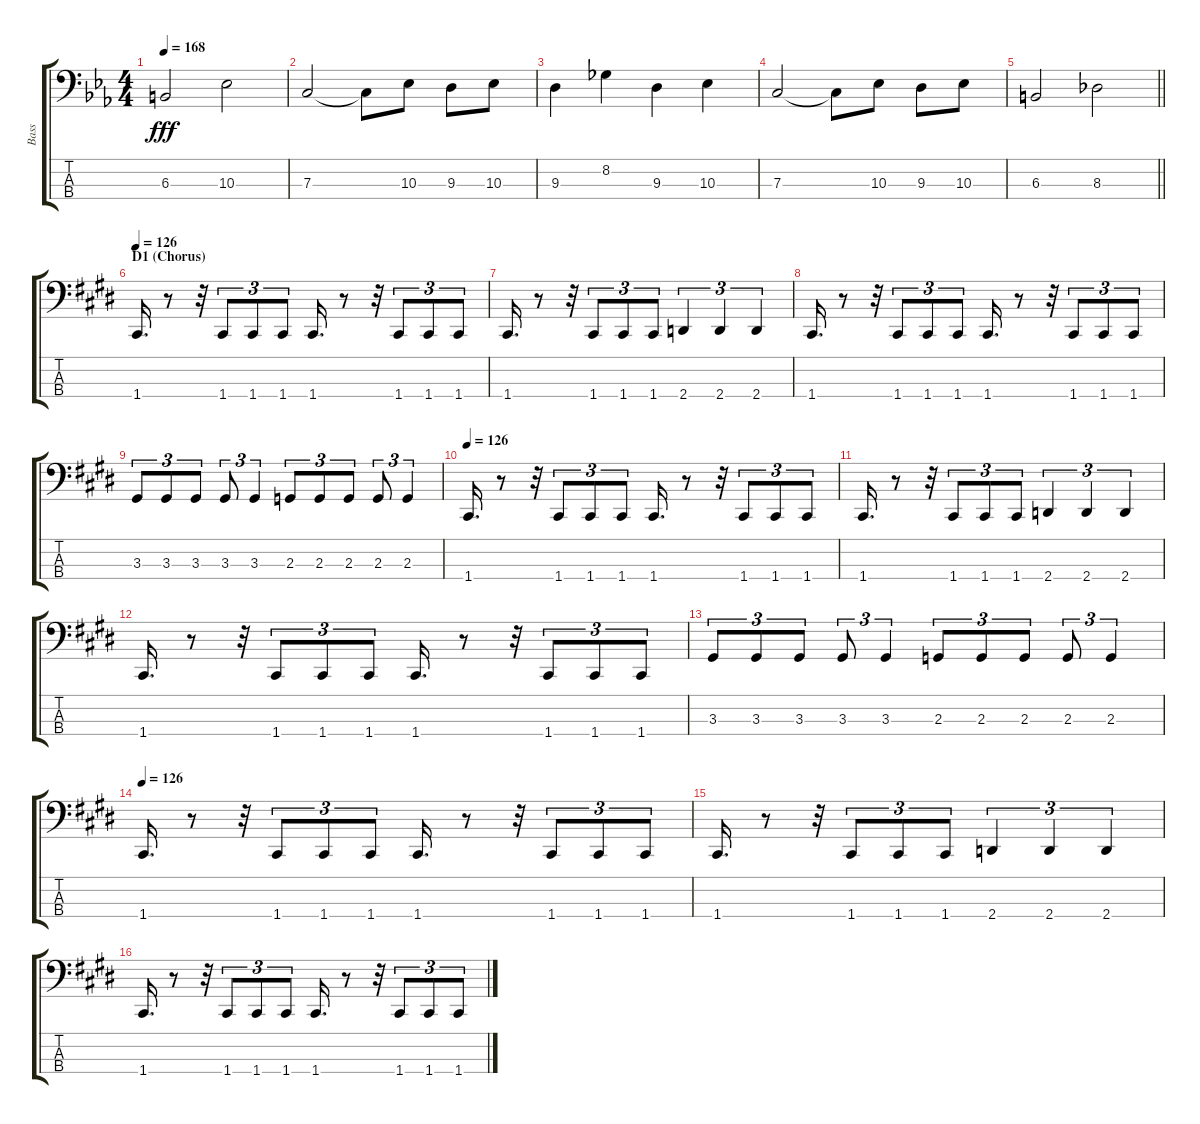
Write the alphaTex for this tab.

\track ("Bass" "Bass") {instrument electricbassfinger}
\staff {score tabs}
\tuning (Eb2 Bb1 F1 C1) {hide}
\ts (4 4)
\tempo 168
\clef f4
\ks cminor
6.3.2{dy fff} 10.3.2 |
7.3.2 7.3{t}.8 10.3.8 9.3.8 10.3.8 |
9.3.4 8.2.4 9.3.4 10.3.4 |
7.3.2 7.3{t}.8 10.3.8 9.3.8 10.3.8 |
\barLineRight lightlight
6.3.2 8.3.2 |
\section ("" "D1 (Chorus)")
\tempo 126
\ks c#minor
1.4.16{d} r.8 r.32 1.4.8{tu (3 2)} 1.4.8{tu (3 2)} 1.4.8{tu (3 2)} 1.4.16{d} r.8 r.32 1.4.8{tu (3 2)} 1.4.8{tu (3 2)} 1.4.8{tu (3 2)} |
1.4.16{d} r.8 r.32 1.4.8{tu (3 2)} 1.4.8{tu (3 2)} 1.4.8{tu (3 2)} 2.4.4{tu (3 2)} 2.4.4{tu (3 2)} 2.4.4{tu (3 2)} |
1.4.16{d} r.8 r.32 1.4.8{tu (3 2)} 1.4.8{tu (3 2)} 1.4.8{tu (3 2)} 1.4.16{d} r.8 r.32 1.4.8{tu (3 2)} 1.4.8{tu (3 2)} 1.4.8{tu (3 2)} |
3.3.8{tu (3 2)} 3.3.8{tu (3 2)} 3.3.8{tu (3 2)} 3.3.8{tu (3 2)} 3.3.4{tu (3 2)} 2.3.8{tu (3 2)} 2.3.8{tu (3 2)} 2.3.8{tu (3 2)} 2.3.8{tu (3 2)} 2.3.4{tu (3 2)} |
\tempo 126
1.4.16{d} r.8 r.32 1.4.8{tu (3 2)} 1.4.8{tu (3 2)} 1.4.8{tu (3 2)} 1.4.16{d} r.8 r.32 1.4.8{tu (3 2)} 1.4.8{tu (3 2)} 1.4.8{tu (3 2)} |
1.4.16{d} r.8 r.32 1.4.8{tu (3 2)} 1.4.8{tu (3 2)} 1.4.8{tu (3 2)} 2.4.4{tu (3 2)} 2.4.4{tu (3 2)} 2.4.4{tu (3 2)} |
1.4.16{d} r.8 r.32 1.4.8{tu (3 2)} 1.4.8{tu (3 2)} 1.4.8{tu (3 2)} 1.4.16{d} r.8 r.32 1.4.8{tu (3 2)} 1.4.8{tu (3 2)} 1.4.8{tu (3 2)} |
3.3.8{tu (3 2)} 3.3.8{tu (3 2)} 3.3.8{tu (3 2)} 3.3.8{tu (3 2)} 3.3.4{tu (3 2)} 2.3.8{tu (3 2)} 2.3.8{tu (3 2)} 2.3.8{tu (3 2)} 2.3.8{tu (3 2)} 2.3.4{tu (3 2)} |
\tempo 126
1.4.16{d} r.8 r.32 1.4.8{tu (3 2)} 1.4.8{tu (3 2)} 1.4.8{tu (3 2)} 1.4.16{d} r.8 r.32 1.4.8{tu (3 2)} 1.4.8{tu (3 2)} 1.4.8{tu (3 2)} |
1.4.16{d} r.8 r.32 1.4.8{tu (3 2)} 1.4.8{tu (3 2)} 1.4.8{tu (3 2)} 2.4.4{tu (3 2)} 2.4.4{tu (3 2)} 2.4.4{tu (3 2)} |
1.4.16{d} r.8 r.32 1.4.8{tu (3 2)} 1.4.8{tu (3 2)} 1.4.8{tu (3 2)} 1.4.16{d} r.8 r.32 1.4.8{tu (3 2)} 1.4.8{tu (3 2)} 1.4.8{tu (3 2)}
